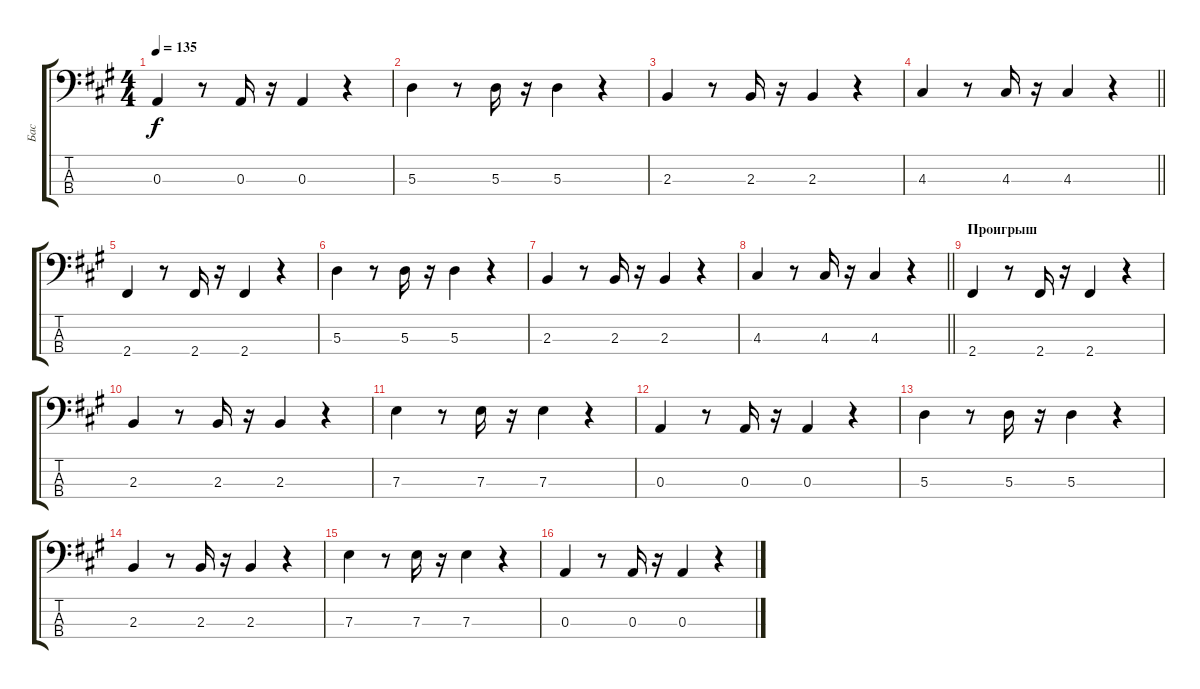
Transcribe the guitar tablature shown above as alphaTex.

\track ("Бас" "Бас") {instrument electricbassfinger}
\staff {score tabs}
\tuning (G2 D2 A1 E1) {hide}
\ts (4 4)
\tempo 135
\clef f4
\ks f#minor
0.3.4{dy f} r.8 0.3.16 r.16 0.3.4 r.4 |
5.3.4 r.8 5.3.16 r.16 5.3.4 r.4 |
2.3.4 r.8 2.3.16 r.16 2.3.4 r.4 |
\barLineRight lightlight
4.3.4 r.8 4.3.16 r.16 4.3.4 r.4 |
2.4.4 r.8 2.4.16 r.16 2.4.4 r.4 |
5.3.4 r.8 5.3.16 r.16 5.3.4 r.4 |
2.3.4 r.8 2.3.16 r.16 2.3.4 r.4 |
\barLineRight lightlight
4.3.4 r.8 4.3.16 r.16 4.3.4 r.4 |
\section ("" "Проигрыш")
2.4.4 r.8 2.4.16 r.16 2.4.4 r.4 |
2.3.4 r.8 2.3.16 r.16 2.3.4 r.4 |
7.3.4 r.8 7.3.16 r.16 7.3.4 r.4 |
0.3.4 r.8 0.3.16 r.16 0.3.4 r.4 |
5.3.4 r.8 5.3.16 r.16 5.3.4 r.4 |
2.3.4 r.8 2.3.16 r.16 2.3.4 r.4 |
7.3.4 r.8 7.3.16 r.16 7.3.4 r.4 |
0.3.4 r.8 0.3.16 r.16 0.3.4 r.4
